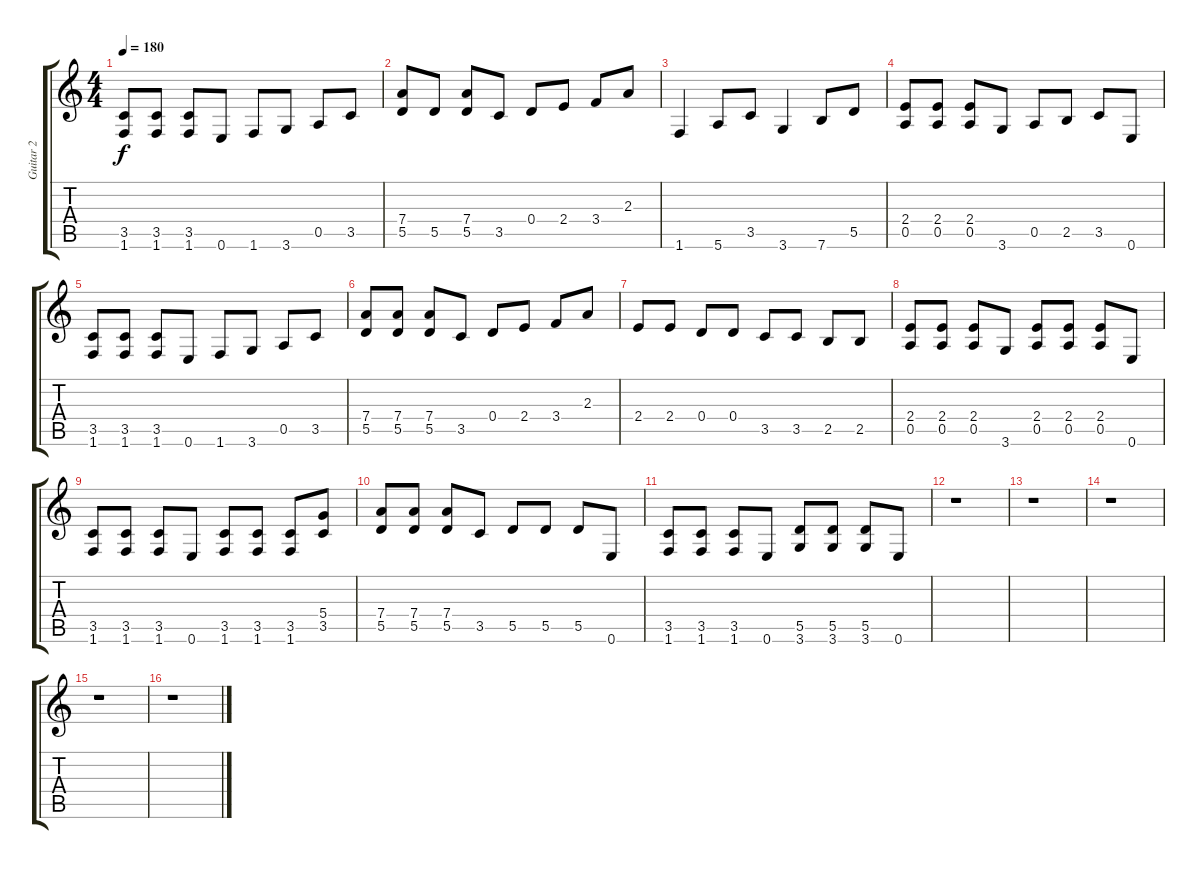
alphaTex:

\track ("Guitar 2" "Guitar 2") {instrument electricguitarmuted}
\staff {score tabs}
\tuning (E4 B3 G3 D3 A2 E2) {hide}
\ts (4 4)
\tempo 180
\clef g2
\ks c
(3.5 1.6).8{dy f} (3.5 1.6).8 (3.5 1.6).8 0.6.8 1.6.8 3.6.8 0.5.8 3.5.8 |
(7.4 5.5).8 5.5.8 (7.4 5.5).8 3.5.8 0.4.8 2.4.8 3.4.8 2.3.8 |
1.6.4 5.6.8 3.5.8 3.6.4 7.6.8 5.5.8 |
(2.4 0.5).8 (2.4 0.5).8 (2.4 0.5).8 3.6.8 0.5.8 2.5.8 3.5.8 0.6.8 |
(3.5 1.6).8 (3.5 1.6).8 (3.5 1.6).8 0.6.8 1.6.8 3.6.8 0.5.8 3.5.8 |
(7.4 5.5).8 (7.4 5.5).8 (7.4 5.5).8 3.5.8 0.4.8 2.4.8 3.4.8 2.3.8 |
2.4.8 2.4.8 0.4.8 0.4.8 3.5.8 3.5.8 2.5.8 2.5.8 |
(2.4 0.5).8 (2.4 0.5).8 (2.4 0.5).8 3.6.8 (2.4 0.5).8 (2.4 0.5).8 (2.4 0.5).8 0.6.8 |
(3.5 1.6).8 (3.5 1.6).8 (3.5 1.6).8 0.6.8 (3.5 1.6).8 (3.5 1.6).8 (3.5 1.6).8 (5.4 3.5).8 |
(7.4 5.5).8 (7.4 5.5).8 (7.4 5.5).8 3.5.8 5.5.8 5.5.8 5.5.8 0.6.8 |
(3.5 1.6).8 (3.5 1.6).8 (3.5 1.6).8 0.6.8 (5.5 3.6).8 (5.5 3.6).8 (5.5 3.6).8 0.6.8 |
r.1 |
r.1 |
r.1 |
r.1 |
r.1
